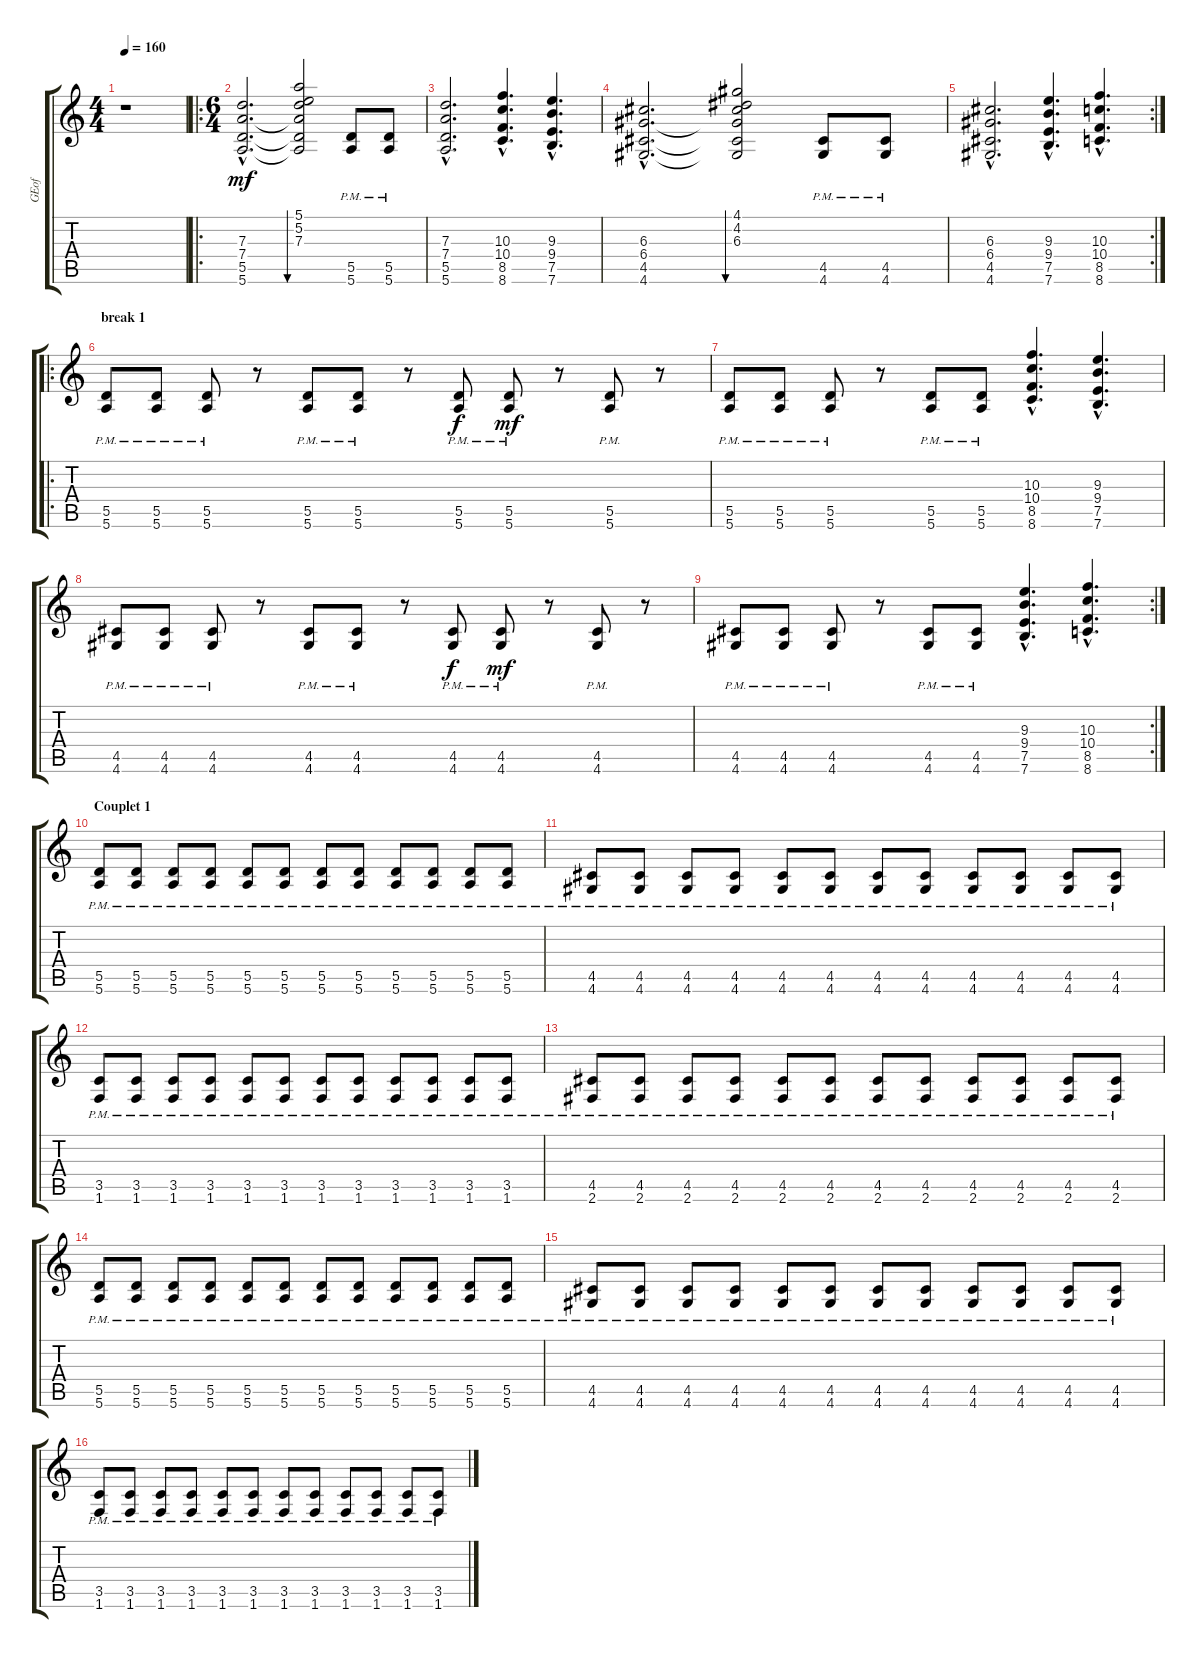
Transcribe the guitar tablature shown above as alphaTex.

\track ("GEof" "GEof") {instrument distortionguitar}
\staff {score tabs}
\tuning (E4 B3 G3 D3 A2 E2) {hide}
\ts (4 4)
\tempo 160
\clef g2
\ks c
r.1{dy f} |
\ro
\ts (6 4)
(7.3 7.4 5.5 5.6{hac}).2{d dy mf volume 16} (5.1 5.2 7.3 7.4{t} 5.5{t} 5.6{t}).2{bu 60} (5.5{pm} 5.6{pm}).8 (5.5{pm} 5.6{pm}).8 |
(7.3{hac} 7.4{hac} 5.5{hac} 5.6{hac}).2{d} (10.3{hac} 10.4{hac} 8.5{hac} 8.6{hac}).4{d} (9.3{hac} 9.4{hac} 7.5{hac} 7.6{hac}).4{d} |
(6.3 6.4{hac} 4.5 4.6).2{d} (4.1 4.2 6.3 6.4{t} 4.5{t} 4.6{t}).2{bu 60} (4.5{pm} 4.6{pm}).8 (4.5{pm} 4.6{pm}).8 |
\rc 2
(6.3{hac} 6.4{hac} 4.5{hac} 4.6{hac}).2{d} (9.3{hac} 9.4{hac} 7.5{hac} 7.6{hac}).4{d} (10.3{hac} 10.4{hac} 8.5{hac} 8.6{hac}).4{d} |
\ro
\section ("" "break 1")
(5.5{pm} 5.6{pm}).8 (5.5{pm} 5.6{pm}).8 (5.5{pm} 5.6{pm}).8 r.8 (5.5{pm} 5.6{pm}).8 (5.5{pm} 5.6{pm}).8 r.8 (5.5{pm} 5.6{pm}).8{dy f} (5.5{pm} 5.6{pm}).8{dy mf} r.8 (5.5{pm} 5.6{pm}).8 r.8 |
(5.5{pm} 5.6{pm}).8 (5.5{pm} 5.6{pm}).8 (5.5{pm} 5.6{pm}).8 r.8 (5.5{pm} 5.6{pm}).8 (5.5{pm} 5.6{pm}).8 (10.3{hac} 10.4{hac} 8.5{hac} 8.6{hac}).4{d} (9.3{hac} 9.4{hac} 7.5{hac} 7.6{hac}).4{d} |
(4.5{pm} 4.6{pm}).8 (4.5{pm} 4.6{pm}).8 (4.5{pm} 4.6{pm}).8 r.8 (4.5{pm} 4.6{pm}).8 (4.5{pm} 4.6{pm}).8 r.8 (4.5{pm} 4.6{pm}).8{dy f} (4.5{pm} 4.6{pm}).8{dy mf} r.8 (4.5{pm} 4.6{pm}).8 r.8 |
\rc 2
(4.5{pm} 4.6{pm}).8 (4.5{pm} 4.6{pm}).8 (4.5{pm} 4.6{pm}).8 r.8 (4.5{pm} 4.6{pm}).8 (4.5{pm} 4.6{pm}).8 (9.3{hac} 9.4{hac} 7.5{hac} 7.6{hac}).4{d} (10.3{hac} 10.4{hac} 8.5{hac} 8.6{hac}).4{d} |
\section ("" "Couplet 1")
(5.5{pm} 5.6{pm}).8 (5.5{pm} 5.6{pm}).8 (5.5{pm} 5.6{pm}).8 (5.5{pm} 5.6{pm}).8 (5.5{pm} 5.6{pm}).8 (5.5{pm} 5.6{pm}).8 (5.5 5.6{pm}).8 (5.5{pm} 5.6{pm}).8 (5.5{pm} 5.6{pm}).8 (5.5{pm} 5.6{pm}).8 (5.5{pm} 5.6{pm}).8 (5.5{pm} 5.6{pm}).8 |
(4.5{pm} 4.6{pm}).8 (4.5{pm} 4.6{pm}).8 (4.5{pm} 4.6{pm}).8 (4.5{pm} 4.6{pm}).8 (4.5{pm} 4.6{pm}).8 (4.5{pm} 4.6{pm}).8 (4.5{pm} 4.6{pm}).8 (4.5{pm} 4.6{pm}).8 (4.5{pm} 4.6{pm}).8 (4.5{pm} 4.6{pm}).8 (4.5{pm} 4.6{pm}).8 (4.5{pm} 4.6{pm}).8 |
(3.5{pm} 1.6{pm}).8 (3.5{pm} 1.6{pm}).8 (3.5{pm} 1.6{pm}).8 (3.5{pm} 1.6{pm}).8 (3.5{pm} 1.6{pm}).8 (3.5{pm} 1.6{pm}).8 (3.5{pm} 1.6{pm}).8 (3.5{pm} 1.6{pm}).8 (3.5{pm} 1.6{pm}).8 (3.5{pm} 1.6{pm}).8 (3.5{pm} 1.6{pm}).8 (3.5{pm} 1.6{pm}).8 |
(4.5{pm} 2.6{pm}).8 (4.5{pm} 2.6{pm}).8 (4.5{pm} 2.6{pm}).8 (4.5{pm} 2.6{pm}).8 (4.5{pm} 2.6{pm}).8 (4.5{pm} 2.6{pm}).8 (4.5{pm} 2.6{pm}).8 (4.5{pm} 2.6{pm}).8 (4.5{pm} 2.6{pm}).8 (4.5{pm} 2.6{pm}).8 (4.5{pm} 2.6{pm}).8 (4.5{pm} 2.6{pm}).8 |
(5.5{pm} 5.6{pm}).8 (5.5{pm} 5.6{pm}).8 (5.5{pm} 5.6{pm}).8 (5.5{pm} 5.6{pm}).8 (5.5{pm} 5.6{pm}).8 (5.5{pm} 5.6{pm}).8 (5.5 5.6{pm}).8 (5.5{pm} 5.6{pm}).8 (5.5{pm} 5.6{pm}).8 (5.5{pm} 5.6{pm}).8 (5.5{pm} 5.6{pm}).8 (5.5{pm} 5.6{pm}).8 |
(4.5{pm} 4.6{pm}).8 (4.5{pm} 4.6{pm}).8 (4.5{pm} 4.6{pm}).8 (4.5{pm} 4.6{pm}).8 (4.5{pm} 4.6{pm}).8 (4.5{pm} 4.6{pm}).8 (4.5{pm} 4.6{pm}).8 (4.5{pm} 4.6{pm}).8 (4.5{pm} 4.6{pm}).8 (4.5{pm} 4.6{pm}).8 (4.5{pm} 4.6{pm}).8 (4.5{pm} 4.6{pm}).8 |
(3.5{pm} 1.6{pm}).8 (3.5{pm} 1.6{pm}).8 (3.5{pm} 1.6{pm}).8 (3.5{pm} 1.6{pm}).8 (3.5{pm} 1.6{pm}).8 (3.5{pm} 1.6{pm}).8 (3.5{pm} 1.6{pm}).8 (3.5{pm} 1.6{pm}).8 (3.5{pm} 1.6{pm}).8 (3.5{pm} 1.6{pm}).8 (3.5{pm} 1.6{pm}).8 (3.5{pm} 1.6{pm}).8
